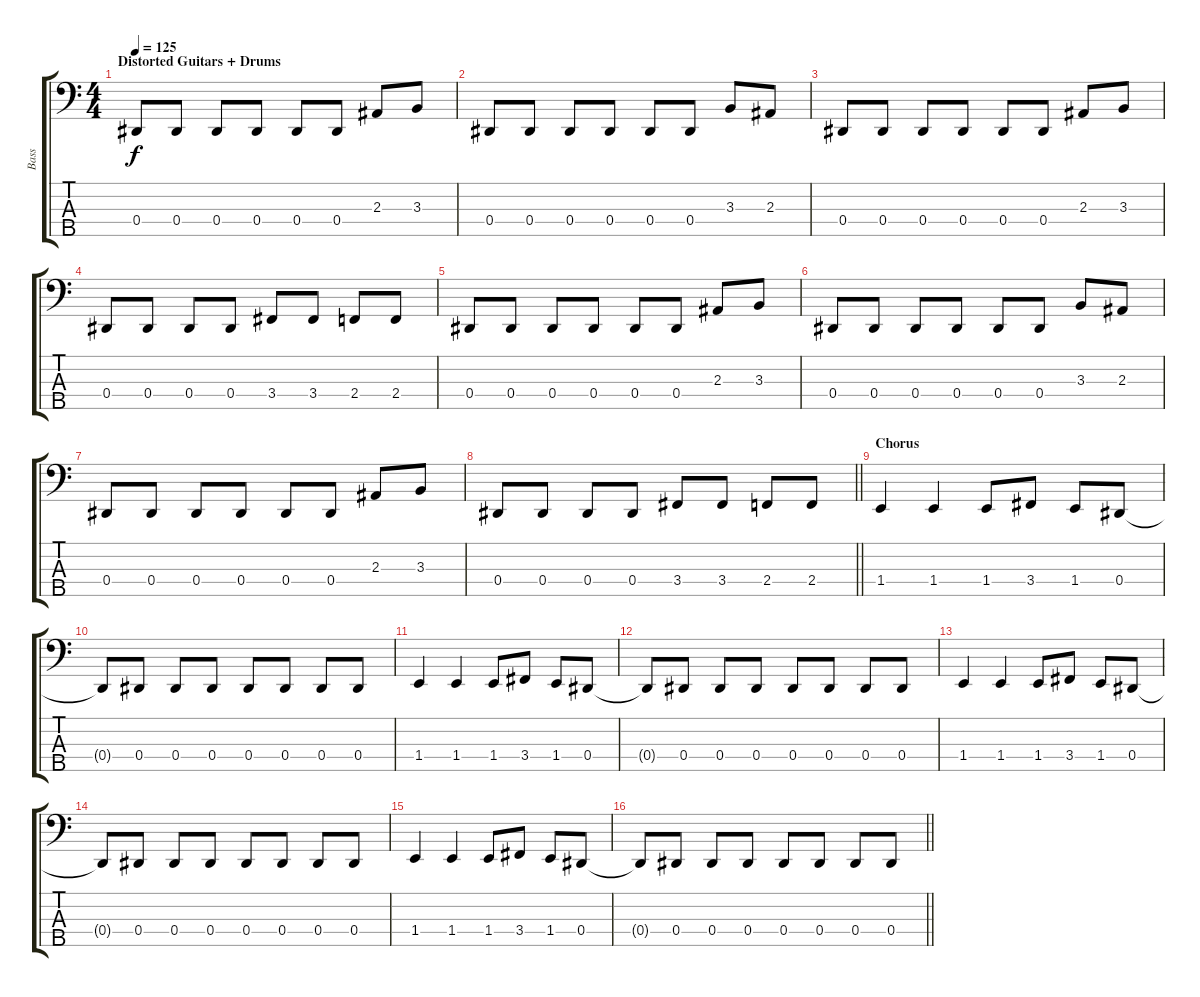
\track ("Bass" "Bass") {instrument electricbassfinger}
\staff {score tabs}
\tuning (Gb2 Db2 Ab1 Eb1 Bb0) {hide}
\ts (4 4)
\section ("" "Distorted Guitars + Drums")
\tempo 125
\clef f4
\ks c
0.4.8{dy f} 0.4.8 0.4.8 0.4.8 0.4.8 0.4.8 2.3.8 3.3.8 |
0.4.8 0.4.8 0.4.8 0.4.8 0.4.8 0.4.8 3.3.8 2.3.8 |
0.4.8 0.4.8 0.4.8 0.4.8 0.4.8 0.4.8 2.3.8 3.3.8 |
0.4.8 0.4.8 0.4.8 0.4.8 3.4.8 3.4.8 2.4.8 2.4.8 |
0.4.8 0.4.8 0.4.8 0.4.8 0.4.8 0.4.8 2.3.8 3.3.8 |
0.4.8 0.4.8 0.4.8 0.4.8 0.4.8 0.4.8 3.3.8 2.3.8 |
0.4.8 0.4.8 0.4.8 0.4.8 0.4.8 0.4.8 2.3.8 3.3.8 |
\barLineRight lightlight
0.4.8 0.4.8 0.4.8 0.4.8 3.4.8 3.4.8 2.4.8 2.4.8 |
\section ("" "Chorus")
1.4.4 1.4.4 1.4.8 3.4.8 1.4.8 0.4.8 |
0.4{t}.8 0.4.8 0.4.8 0.4.8 0.4.8 0.4.8 0.4.8 0.4.8 |
1.4.4 1.4.4 1.4.8 3.4.8 1.4.8 0.4.8 |
0.4{t}.8 0.4.8 0.4.8 0.4.8 0.4.8 0.4.8 0.4.8 0.4.8 |
1.4.4 1.4.4 1.4.8 3.4.8 1.4.8 0.4.8 |
0.4{t}.8 0.4.8 0.4.8 0.4.8 0.4.8 0.4.8 0.4.8 0.4.8 |
1.4.4 1.4.4 1.4.8 3.4.8 1.4.8 0.4.8 |
\barLineRight lightlight
0.4{t}.8 0.4.8 0.4.8 0.4.8 0.4.8 0.4.8 0.4.8 0.4.8
